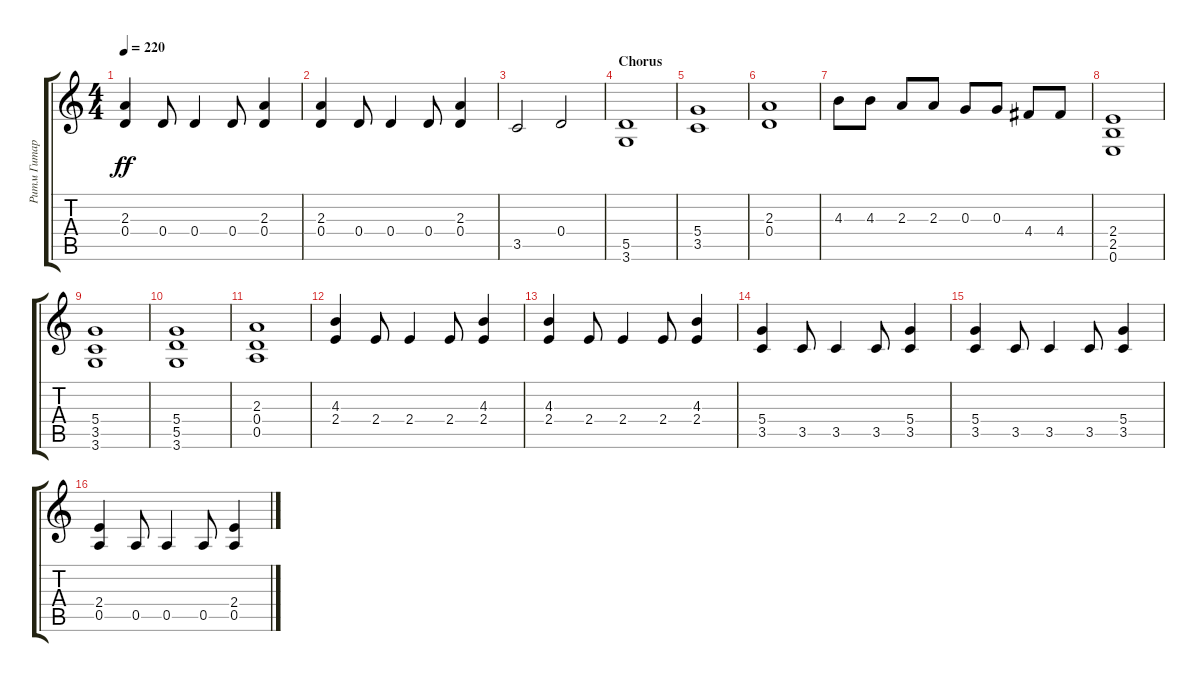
\track ("Ритм Гитара" "Ритм Гитар") {instrument distortionguitar}
\staff {score tabs}
\tuning (E4 B3 G3 D3 A2 E2) {hide}
\ts (4 4)
\tempo 220
\clef g2
\ks c
(2.3 0.4).4{dy ff} 0.4.8 0.4.4 0.4.8 (2.3 0.4).4 |
(2.3 0.4).4 0.4.8 0.4.4 0.4.8 (2.3 0.4).4 |
3.5.2 0.4.2 |
\section ("" "Chorus")
(5.5 3.6).1 |
(5.4 3.5).1 |
(2.3 0.4).1 |
4.3.8 4.3.8 2.3.8 2.3.8 0.3.8 0.3.8 4.4.8 4.4.8 |
(2.4 2.5 0.6).1 |
(5.4 3.5 3.6).1 |
(5.4 5.5 3.6).1 |
(2.3 0.4 0.5).1 |
(4.3 2.4).4 2.4.8 2.4.4 2.4.8 (4.3 2.4).4 |
(4.3 2.4).4 2.4.8 2.4.4 2.4.8 (4.3 2.4).4 |
(5.4 3.5).4 3.5.8 3.5.4 3.5.8 (5.4 3.5).4 |
(5.4 3.5).4 3.5.8 3.5.4 3.5.8 (5.4 3.5).4 |
(2.4 0.5).4 0.5.8 0.5.4 0.5.8 (2.4 0.5).4
